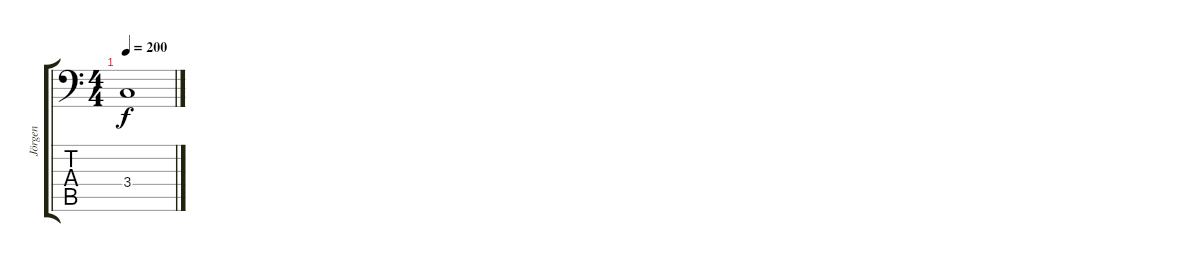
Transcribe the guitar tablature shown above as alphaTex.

\track ("Jörgen" "Jörgen") {instrument electricbasspick}
\staff {score tabs}
\tuning (B2 Gb2 D2 A1 E1 B0) {hide}
\ts (4 4)
\tempo 200
\clef f4
\ks c
3.4{t}.1{dy f}
